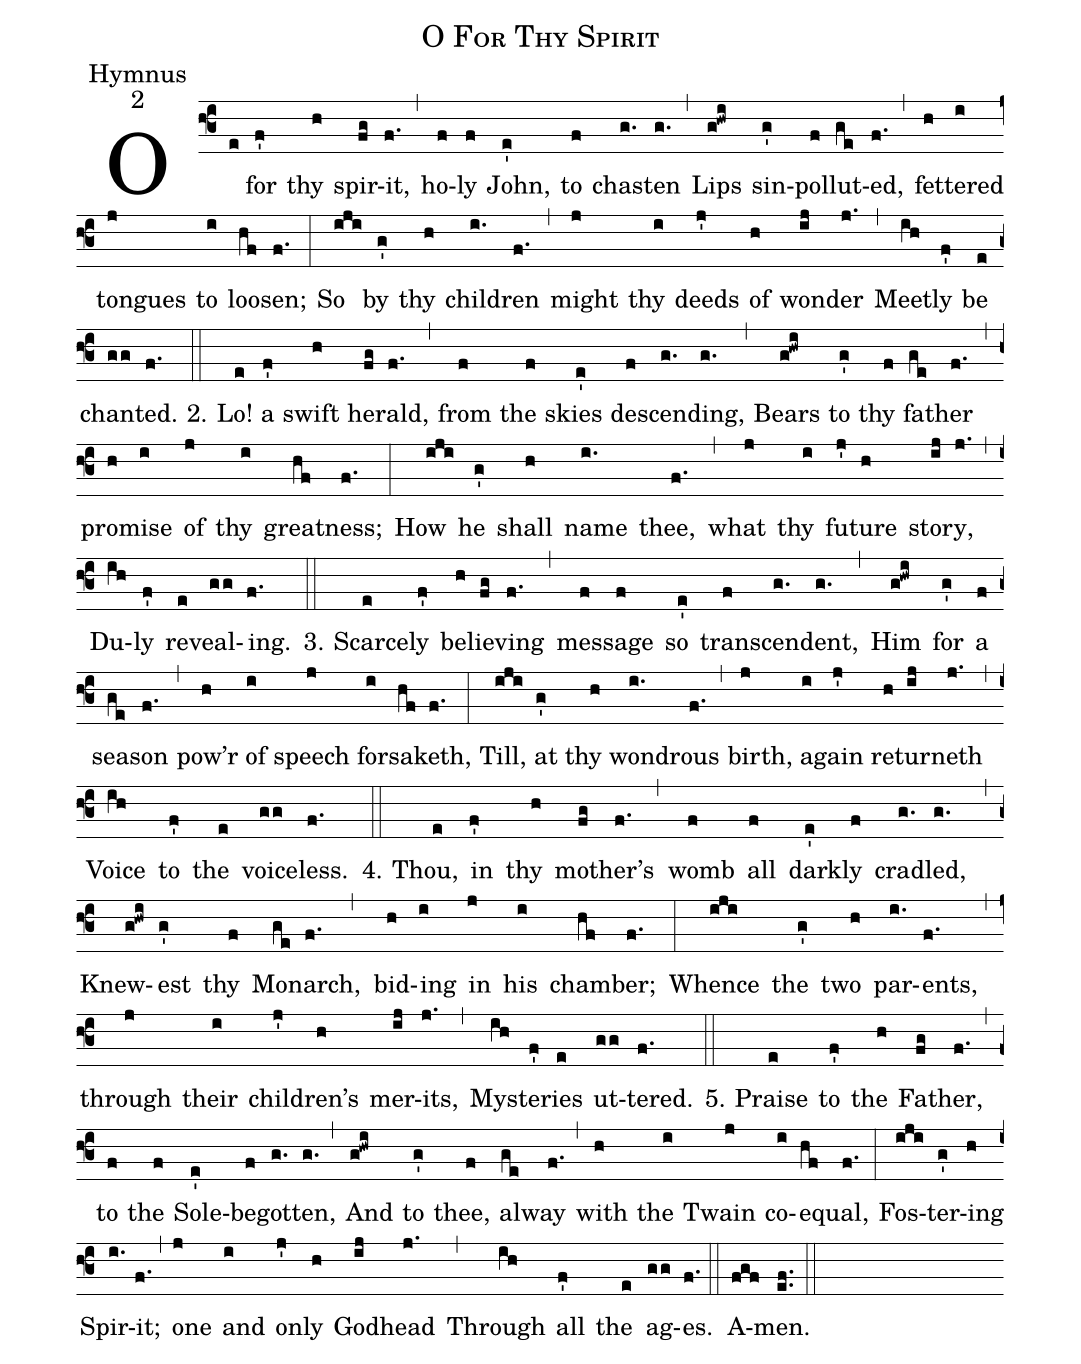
name: O For Thy Spirit;
office-part: Hymnus;
mode: 2;
%%
(f3)O(e) for(f') thy(h) spir(fg)it,(f.) (,) ho(f)ly(f) John,(e') to(f) chas(g.)ten(g.) (,)
Lips(g!hwi) sin-(g')pol(f)lut(ge)ed,(f.) (,) fet(h)tered(i) tongues(j) to(i) loos(hf)en;(f.) (:)
So(iji) by(g') thy(h) chil(i.)dren(f.) (,) might(j) thy(i) deeds(j') of(h) won(ij)der(j.) (,)
Meet(ih)ly(f') be(e) chant(gg)ed.(f.) (::)

2. Lo!(e) a(f') swift(h) her(fg)ald,(f.) (,) from(f) the(f) skies(e') de(f)scend(g.)ing,(g.) (,)
Bears(g!hwi) to(g') thy(f) fa(ge)ther(f.) (,) prom(h)ise(i) of(j) thy(i) great(hf)ness;(f.) (:)
How(iji) he(g') shall(h) name(i.) thee,(f.) (,) what(j) thy(i) fu(j')ture(h) sto(ij)ry,(j.) (,)
Du(ih)ly(f') re(e)veal(gg)ing.(f.) (::)

3. Scarce(e)ly(f') be(h)liev(fg)ing(f.) (,) mes(f)sage(f) so(e') tran(f)scend(g.)ent,(g.) (,)
Him(g!hwi) for(g') a(f) sea(ge)son(f.) (,) pow'r(h) of(i) speech(j) for(i)sa(hf)keth,(f.) (:)
Till,(iji) at(g') thy(h) won(i.)drous(f.) (,) birth,(j) a(i)gain(j') re(h)turn(ij)eth(j.) (,)
Voice(ih) to(f') the(e) voice(gg)less.(f.) (::)

4. Thou,(e) in(f') thy(h) moth(fg)er’s(f.) (,) womb(f) all(f) dark(e')ly(f) cra(g.)dled,(g.) (,)
Knew(g!hwi)est(g') thy(f) Mon(ge)arch,(f.) (,) bid(h)ing(i) in(j) his(i) cham(hf)ber;(f.) (:)
Whence(iji) the(g') two(h) par(i.)ents,(f.) (,) through(j) their(i) chil(j')dren’s(h) mer(ij)its,(j.) (,)
Mys(ih)ter(f')ies(e) ut(gg)tered.(f.) (::)

5. Praise(e) to(f') the(h) Fa(fg)ther,(f.) (,) to(f) the(f) Sole-(e')be(f)got(g.)ten,(g.) (,)
And(g!hwi) to(g') thee,(f) al(ge)way(f.) (,) with(h) the(i) Twain(j) co-(i)e(hf)qual,(f.) (:)
Fos(iji)ter(g')ing(h) Spir(i.)it;(f.) (,) one(j) and(i) on(j')ly(h) God(ij)head(j.) (,)
Through(ih) all(f') the(e) ag(gg)es.(f.) (::)
A(fgf)men.(ef..) (::)
